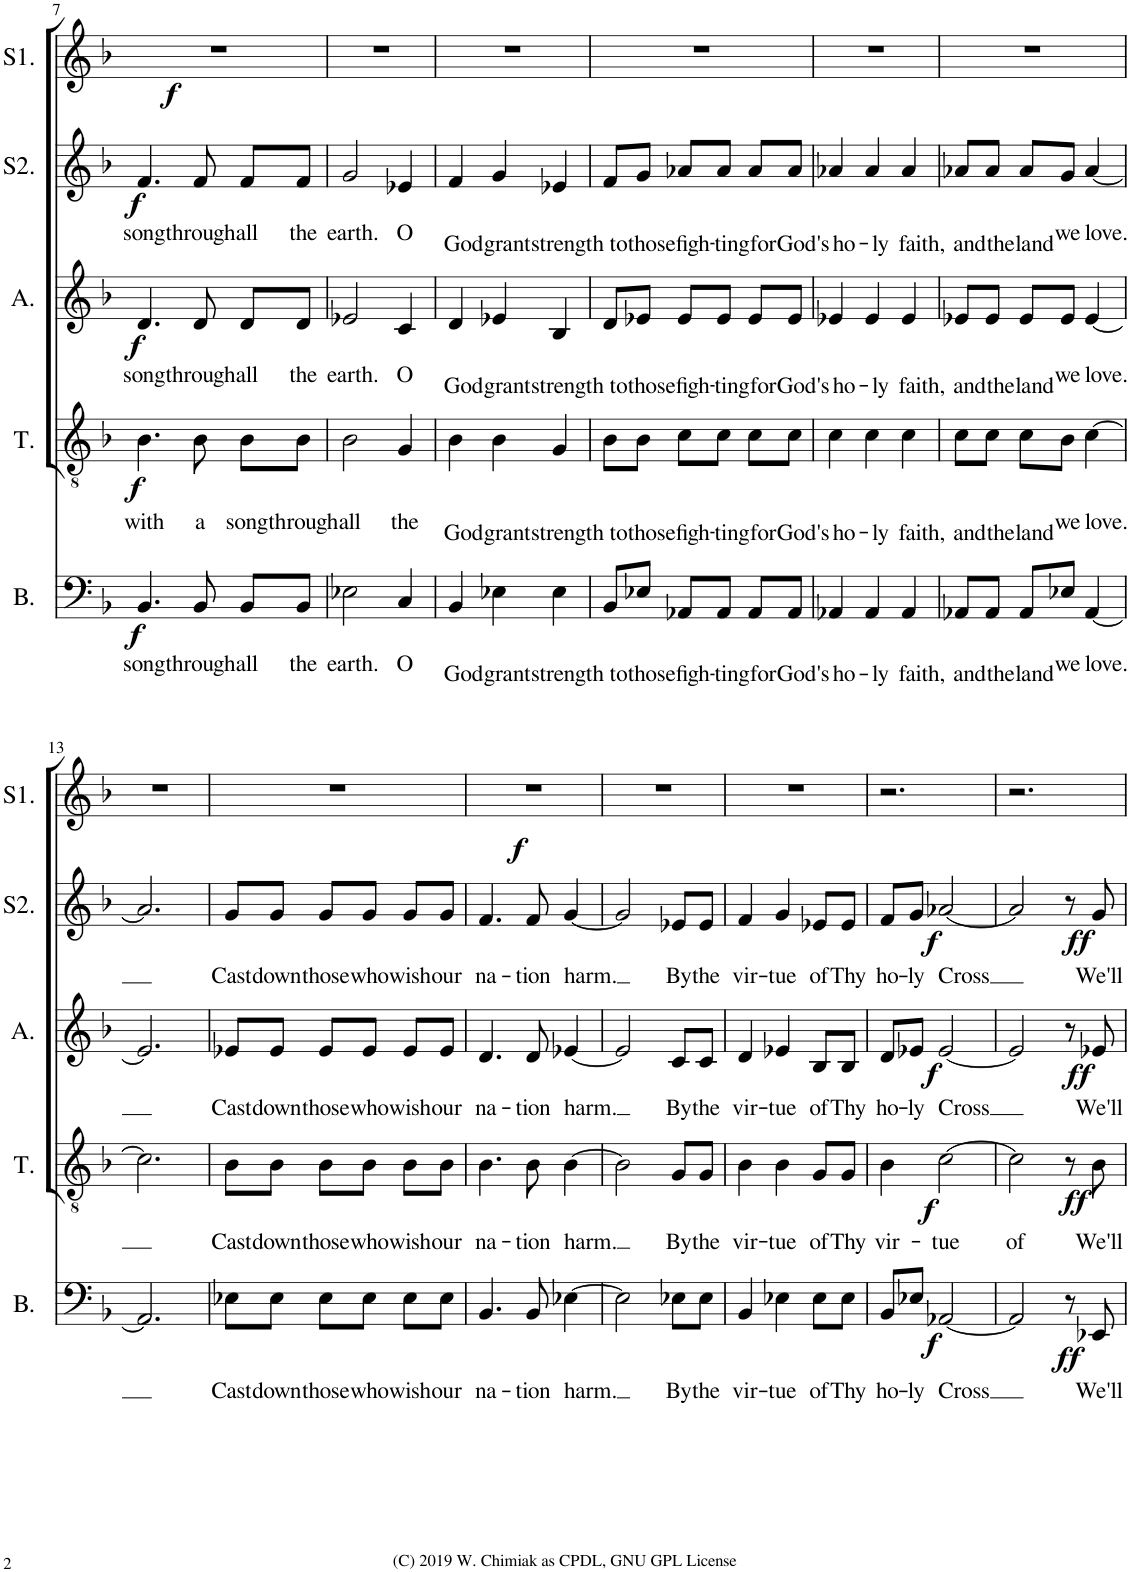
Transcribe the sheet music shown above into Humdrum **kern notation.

**kern	**text	**dynam	**kern	**text	**dynam	**kern	**text	**dynam	**kern	**text	**dynam	**kern	**dynam
*part5	*part5	*part5	*part4	*part4	*part4	*part3	*part3	*part3	*part2	*part2	*part2	*part1	*part1
*staff5	*staff5	*staff5	*staff4	*staff4	*staff4	*staff3	*staff3	*staff3	*staff2	*staff2	*staff2	*staff1	*staff1
*I"Bass	*	*	*I"Tenor	*	*	*I"Alto	*	*	*I"Soprano2	*	*	*I"Soprano1	*
*I'B.	*	*	*I'T.	*	*	*I'A.	*	*	*I'S2.	*	*	*I'S1.	*
!!LO:PB:g=z
*clefF4	*	*	*clefGv2	*	*	*clefG2	*	*	*clefG2	*	*	*clefG2	*
*k[b-]	*	*	*k[b-]	*	*	*k[b-]	*	*	*k[b-]	*	*	*k[b-]	*
*M3/4	*	*	*M3/4	*	*	*M3/4	*	*	*M3/4	*	*	*M3/4	*
=7	=7	=7	=7	=7	=7	=7	=7	=7	=7	=7	=7	=7	=7
!	!LO:LY:b	!LO:DY:b	!	!LO:LY:b	!LO:DY:b	!	!LO:LY:b	!LO:DY:b	!	!LO:LY:b	!LO:DY:b	!	!
*	*	*	*	*	*	*	*	*	*	*	*	*^	*
4.BB-/	song	f	4.B-\	with	f	4.d/	song	f	4.f/	song	f	2.r	4ryy	.
!	!	!	!	!	!	!	!	!	!	!	!	!	!	!LO:DY:b
.	.	.	.	.	.	.	.	.	.	.	.	.	2ryy	f
!	!LO:LY:b	!	!	!LO:LY:b	!	!	!LO:LY:b	!	!	!LO:LY:b	!	!	!	!
8BB-/	through	.	8B-\	a	.	8d/	through	.	8f/	through	.	.	.	.
!	!LO:LY:b	!	!	!LO:LY:b	!	!	!LO:LY:b	!	!	!LO:LY:b	!	!	!	!
8BB-/L	all	.	8B-\L	song	.	8d/L	all	.	8f/L	all	.	.	.	.
!	!LO:LY:b	!	!	!LO:LY:b	!	!	!LO:LY:b	!	!	!LO:LY:b	!	!	!	!
8BB-/J	the	.	8B-\J	through	.	8d/J	the	.	8f/J	the	.	.	.	.
=8	=8	=8	=8	=8	=8	=8	=8	=8	=8	=8	=8	=8	=8	=8
!	!LO:LY:b	!	!	!LO:LY:b	!	!	!LO:LY:b	!	!	!LO:LY:b	!	!	!	!
*	*	*	*	*	*	*	*	*	*	*	*	*v	*v	*
2E-X\	earth.	.	2B-\	all	.	2e-X/	earth.	.	2g/	earth.	.	2.r	.
!	!LO:LY:b	!	!	!LO:LY:b	!	!	!LO:LY:b	!	!	!LO:LY:b	!	!	!
4C/	O	.	4G/	the	.	4c/	O	.	4e-X/	O	.	.	.
=9	=9	=9	=9	=9	=9	=9	=9	=9	=9	=9	=9	=9	=9
!	!LO:LY:b	!	!	!LO:LY:b	!	!	!LO:LY:b	!	!	!LO:LY:b	!	!	!
4BB-/	God	.	4B-\	God	.	4d/	God	.	4f/	God	.	2.r	.
!	!LO:LY:b	!	!	!LO:LY:b	!	!	!LO:LY:b	!	!	!LO:LY:b	!	!	!
4E-X\	grant	.	4B-\	grant	.	4e-X/	grant	.	4g/	grant	.	.	.
!	!LO:LY:b	!	!	!LO:LY:b	!	!	!LO:LY:b	!	!	!LO:LY:b	!	!	!
4E-\	strength	.	4G/	strength	.	4B-/	strength	.	4e-X/	strength	.	.	.
=10	=10	=10	=10	=10	=10	=10	=10	=10	=10	=10	=10	=10	=10
!	!LO:LY:b	!	!	!LO:LY:b	!	!	!LO:LY:b	!	!	!LO:LY:b	!	!	!
8BB-/L	to	.	8B-\L	to	.	8d/L	to	.	8f/L	to	.	2.r	.
!	!LO:LY:b	!	!	!LO:LY:b	!	!	!LO:LY:b	!	!	!LO:LY:b	!	!	!
8E-X/J	those	.	8B-\J	those	.	8e-X/J	those	.	8g/J	those	.	.	.
!	!LO:LY:b	!	!	!LO:LY:b	!	!	!LO:LY:b	!	!	!LO:LY:b	!	!	!
8AA-X/L	figh-	.	8c\L	figh-	.	8e-/L	figh-	.	8a-X/L	figh-	.	.	.
!	!LO:LY:b	!	!	!LO:LY:b	!	!	!LO:LY:b	!	!	!LO:LY:b	!	!	!
8AA-/J	-ting	.	8c\J	-ting	.	8e-/J	-ting	.	8a-/J	-ting	.	.	.
!	!LO:LY:b	!	!	!LO:LY:b	!	!	!LO:LY:b	!	!	!LO:LY:b	!	!	!
8AA-/L	for	.	8c\L	for	.	8e-/L	for	.	8a-/L	for	.	.	.
!	!LO:LY:b	!	!	!LO:LY:b	!	!	!LO:LY:b	!	!	!LO:LY:b	!	!	!
8AA-/J	God's	.	8c\J	God's	.	8e-/J	God's	.	8a-/J	God's	.	.	.
=11	=11	=11	=11	=11	=11	=11	=11	=11	=11	=11	=11	=11	=11
!	!LO:LY:b	!	!	!LO:LY:b	!	!	!LO:LY:b	!	!	!LO:LY:b	!	!	!
4AA-X/	ho-	.	4c\	ho-	.	4e-X/	ho-	.	4a-X/	ho-	.	2.r	.
!	!LO:LY:b	!	!	!LO:LY:b	!	!	!LO:LY:b	!	!	!LO:LY:b	!	!	!
4AA-/	-ly	.	4c\	-ly	.	4e-/	-ly	.	4a-/	-ly	.	.	.
!	!LO:LY:b	!	!	!LO:LY:b	!	!	!LO:LY:b	!	!	!LO:LY:b	!	!	!
4AA-/	faith,	.	4c\	faith,	.	4e-/	faith,	.	4a-/	faith,	.	.	.
=12	=12	=12	=12	=12	=12	=12	=12	=12	=12	=12	=12	=12	=12
!	!LO:LY:b	!	!	!LO:LY:b	!	!	!LO:LY:b	!	!	!LO:LY:b	!	!	!
8AA-X/L	and	.	8c\L	and	.	8e-X/L	and	.	8a-X/L	and	.	2.r	.
!	!LO:LY:b	!	!	!LO:LY:b	!	!	!LO:LY:b	!	!	!LO:LY:b	!	!	!
8AA-/J	the	.	8c\J	the	.	8e-/J	the	.	8a-/J	the	.	.	.
!	!LO:LY:b	!	!	!LO:LY:b	!	!	!LO:LY:b	!	!	!LO:LY:b	!	!	!
8AA-/L	land	.	8c\L	land	.	8e-/L	land	.	8a-/L	land	.	.	.
!	!LO:LY:b	!	!	!LO:LY:b	!	!	!LO:LY:b	!	!	!LO:LY:b	!	!	!
8E-X/J	we	.	8B-\J	we	.	8e-/J	we	.	8g/J	we	.	.	.
!	!LO:LY:b	!	!	!LO:LY:b	!	!	!LO:LY:b	!	!	!LO:LY:b	!	!	!
[4AA-/	love.	.	[4c\	love.	.	[4e-/	love.	.	[4a-/	love.	.	.	.
!!LO:LB:g=z
=13	=13	=13	=13	=13	=13	=13	=13	=13	=13	=13	=13	=13	=13
2.AA-/]	.	.	2.c\]	.	.	2.e-/]	.	.	2.a-/]	.	.	2.r	.
=14	=14	=14	=14	=14	=14	=14	=14	=14	=14	=14	=14	=14	=14
!	!LO:LY:b	!	!	!LO:LY:b	!	!	!LO:LY:b	!	!	!LO:LY:b	!	!	!
8E-X\L	Cast	.	8B-\L	Cast	.	8e-X/L	Cast	.	8g/L	Cast	.	2.r	.
!	!LO:LY:b	!	!	!LO:LY:b	!	!	!LO:LY:b	!	!	!LO:LY:b	!	!	!
8E-\J	down	.	8B-\J	down	.	8e-/J	down	.	8g/J	down	.	.	.
!	!LO:LY:b	!	!	!LO:LY:b	!	!	!LO:LY:b	!	!	!LO:LY:b	!	!	!
8E-\L	those	.	8B-\L	those	.	8e-/L	those	.	8g/L	those	.	.	.
!	!LO:LY:b	!	!	!LO:LY:b	!	!	!LO:LY:b	!	!	!LO:LY:b	!	!	!
8E-\J	who	.	8B-\J	who	.	8e-/J	who	.	8g/J	who	.	.	.
!	!LO:LY:b	!	!	!LO:LY:b	!	!	!LO:LY:b	!	!	!LO:LY:b	!	!	!
8E-\L	wish	.	8B-\L	wish	.	8e-/L	wish	.	8g/L	wish	.	.	.
!	!LO:LY:b	!	!	!LO:LY:b	!	!	!LO:LY:b	!	!	!LO:LY:b	!	!	!
8E-\J	our	.	8B-\J	our	.	8e-/J	our	.	8g/J	our	.	.	.
=15	=15	=15	=15	=15	=15	=15	=15	=15	=15	=15	=15	=15	=15
!	!LO:LY:b	!	!	!LO:LY:b	!	!	!LO:LY:b	!	!	!LO:LY:b	!	!	!
*	*	*	*	*	*	*	*	*	*	*	*	*^	*
4.BB-/	na-	.	4.B-\	na-	.	4.d/	na-	.	4.f/	na-	.	2.r	4ryy	.
!	!	!	!	!	!	!	!	!	!	!	!	!	!	!LO:DY:b
.	.	.	.	.	.	.	.	.	.	.	.	.	2ryy	f
!	!LO:LY:b	!	!	!LO:LY:b	!	!	!LO:LY:b	!	!	!LO:LY:b	!	!	!	!
8BB-/	-tion	.	8B-\	-tion	.	8d/	-tion	.	8f/	-tion	.	.	.	.
!	!LO:LY:b	!	!	!LO:LY:b	!	!	!LO:LY:b	!	!	!LO:LY:b	!	!	!	!
[4E-X\	harm.	.	[4B-\	harm.	.	[4e-X/	harm.	.	[4g/	harm.	.	.	.	.
*	*	*	*	*	*	*	*	*	*	*	*	*v	*v	*
=16	=16	=16	=16	=16	=16	=16	=16	=16	=16	=16	=16	=16	=16
2E-\]	.	.	2B-\]	.	.	2e-/]	.	.	2g/]	.	.	2.r	.
!	!LO:LY:b	!	!	!LO:LY:b	!	!	!LO:LY:b	!	!	!LO:LY:b	!	!	!
8E-X\L	By	.	8G/L	By	.	8c/L	By	.	8e-X/L	By	.	.	.
!	!LO:LY:b	!	!	!LO:LY:b	!	!	!LO:LY:b	!	!	!LO:LY:b	!	!	!
8E-\J	the	.	8G/J	the	.	8c/J	the	.	8e-/J	the	.	.	.
=17	=17	=17	=17	=17	=17	=17	=17	=17	=17	=17	=17	=17	=17
!	!LO:LY:b	!	!	!LO:LY:b	!	!	!LO:LY:b	!	!	!LO:LY:b	!	!	!
4BB-/	vir-	.	4B-\	vir-	.	4d/	vir-	.	4f/	vir-	.	2.r	.
!	!LO:LY:b	!	!	!LO:LY:b	!	!	!LO:LY:b	!	!	!LO:LY:b	!	!	!
4E-X\	-tue	.	4B-\	-tue	.	4e-X/	-tue	.	4g/	-tue	.	.	.
!	!LO:LY:b	!	!	!LO:LY:b	!	!	!LO:LY:b	!	!	!LO:LY:b	!	!	!
8E-\L	of	.	8G/L	-of	.	8B-/L	of	.	8e-X/L	of	.	.	.
!	!LO:LY:b	!	!	!LO:LY:b	!	!	!LO:LY:b	!	!	!LO:LY:b	!	!	!
8E-\J	Thy	.	8G/J	Thy	.	8B-/J	Thy	.	8e-/J	Thy	.	.	.
=18	=18	=18	=18	=18	=18	=18	=18	=18	=18	=18	=18	=18	=18
!	!LO:LY:b	!	!	!LO:LY:b	!	!	!LO:LY:b	!	!	!LO:LY:b	!	!	!
8BB-/L	ho-	.	4B-\	vir-	.	8d/L	ho-	.	8f/L	ho-	.	2.r	.
!	!LO:LY:b	!	!	!	!	!	!LO:LY:b	!	!	!LO:LY:b	!	!	!
8E-X/J	-ly	.	.	.	.	8e-X/J	-ly	.	8g/J	-ly	.	.	.
!	!LO:LY:b	!LO:DY:b	!	!LO:LY:b	!LO:DY:b	!	!LO:LY:b	!LO:DY:b	!	!LO:LY:b	!LO:DY:b	!	!
[2AA-X/	Cross	f	[2c\	-tue	f	[2e-/	Cross	f	[2a-X/	Cross	f	.	.
=19	=19	=19	=19	=19	=19	=19	=19	=19	=19	=19	=19	=19	=19
!	!	!	!	!LO:LY:b	!	!	!	!	!	!	!	!	!
2AA-/]	.	.	2c\]	of	.	2e-/]	.	.	2a-/]	.	.	2.r	.
8r	.	.	8r	.	.	8r	.	.	8r	.	.	.	.
!	!LO:LY:b	!LO:DY:b	!	!LO:LY:b	!LO:DY:b	!	!LO:LY:b	!LO:DY:b	!	!LO:LY:b	!LO:DY:b	!	!
8EE-X/	We'll	ff	8B-\	We'll	ff	8e-X/	We'll	ff	8g/	We'll	ff	.	.
=	=	=	=	=	=	=	=	=	=	=	=	=	=
*-	*-	*-	*-	*-	*-	*-	*-	*-	*-	*-	*-	*-	*-
